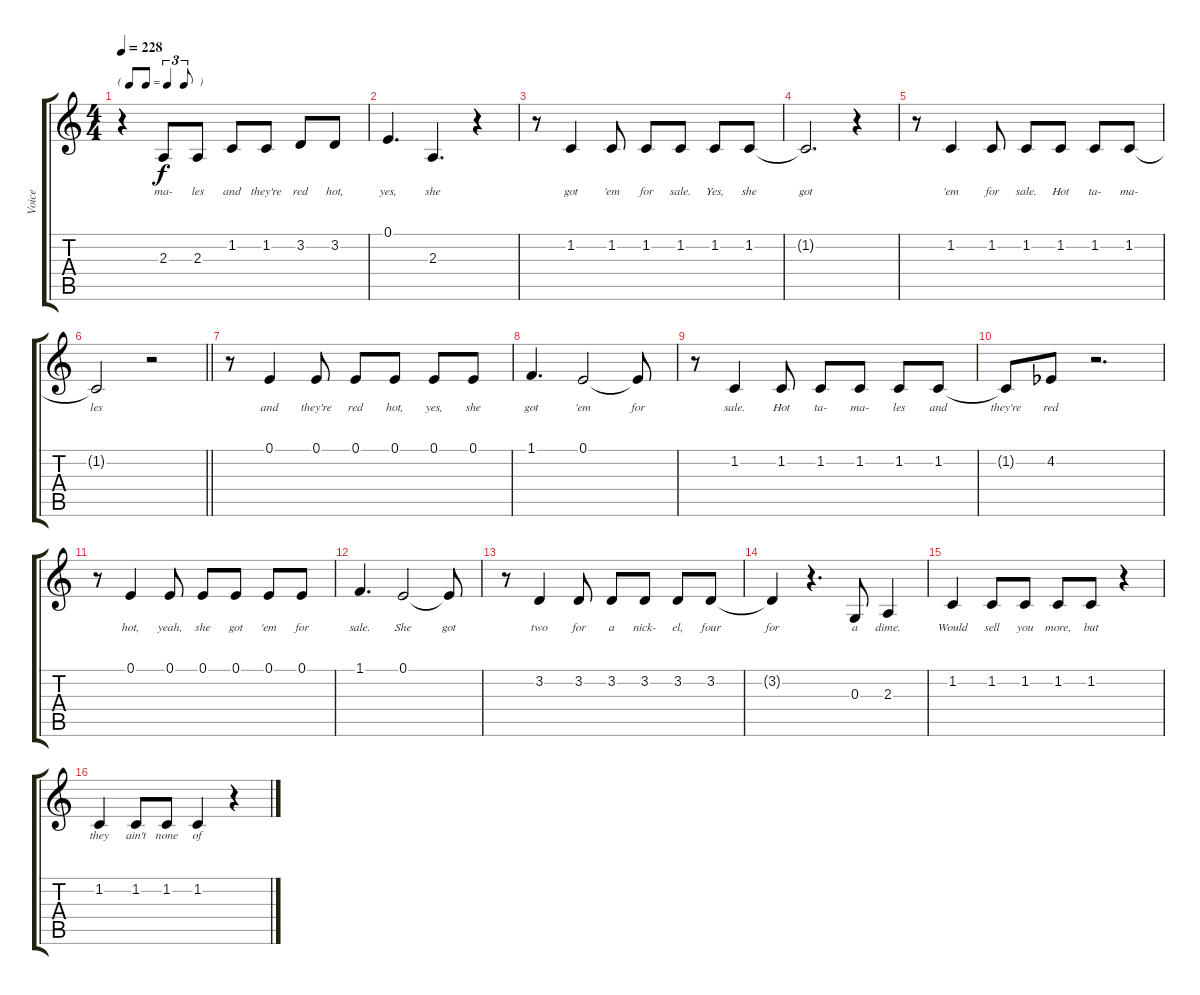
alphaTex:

\track ("Voice" "Voice") {instrument trombone}
\staff {score tabs}
\tuning (E4 B3 G3 D3 A2 E2) {hide}
\ts (4 4)
\tf triplet8th
\tempo 228
\clef g2
\ks c
r.4{dy f} 2.3.8{lyrics (0 "ma-") lyrics (1 "") lyrics (2 "") lyrics (3 "") lyrics (4 "")} 2.3.8{lyrics (0 "les") lyrics (1 "") lyrics (2 "") lyrics (3 "") lyrics (4 "")} 1.2.8{lyrics (0 "and") lyrics (1 "") lyrics (2 "") lyrics (3 "") lyrics (4 "")} 1.2.8{lyrics (0 "they're") lyrics (1 "") lyrics (2 "") lyrics (3 "") lyrics (4 "")} 3.2.8{lyrics (0 "red") lyrics (1 "") lyrics (2 "") lyrics (3 "") lyrics (4 "")} 3.2.8{lyrics (0 "hot,") lyrics (1 "") lyrics (2 "") lyrics (3 "") lyrics (4 "")} |
0.1.4{d lyrics (0 "yes,") lyrics (1 "") lyrics (2 "") lyrics (3 "") lyrics (4 "")} 2.3.4{d lyrics (0 "she") lyrics (1 "") lyrics (2 "") lyrics (3 "") lyrics (4 "")} r.4 |
r.8 1.2.4{lyrics (0 "got") lyrics (1 "") lyrics (2 "") lyrics (3 "") lyrics (4 "")} 1.2.8{lyrics (0 "'em") lyrics (1 "") lyrics (2 "") lyrics (3 "") lyrics (4 "")} 1.2.8{lyrics (0 "for") lyrics (1 "") lyrics (2 "") lyrics (3 "") lyrics (4 "")} 1.2.8{lyrics (0 "sale.") lyrics (1 "") lyrics (2 "") lyrics (3 "") lyrics (4 "")} 1.2.8{lyrics (0 "Yes,") lyrics (1 "") lyrics (2 "") lyrics (3 "") lyrics (4 "")} 1.2.8{lyrics (0 "she") lyrics (1 "") lyrics (2 "") lyrics (3 "") lyrics (4 "")} |
1.2{t}.2{d lyrics (0 "got") lyrics (1 "") lyrics (2 "") lyrics (3 "") lyrics (4 "")} r.4 |
r.8 1.2.4{lyrics (0 "'em") lyrics (1 "") lyrics (2 "") lyrics (3 "") lyrics (4 "")} 1.2.8{lyrics (0 "for") lyrics (1 "") lyrics (2 "") lyrics (3 "") lyrics (4 "")} 1.2.8{lyrics (0 "sale.") lyrics (1 "") lyrics (2 "") lyrics (3 "") lyrics (4 "")} 1.2.8{lyrics (0 "Hot") lyrics (1 "") lyrics (2 "") lyrics (3 "") lyrics (4 "")} 1.2.8{lyrics (0 "ta-") lyrics (1 "") lyrics (2 "") lyrics (3 "") lyrics (4 "")} 1.2.8{lyrics (0 "ma-") lyrics (1 "") lyrics (2 "") lyrics (3 "") lyrics (4 "")} |
\barLineRight lightlight
1.2{t}.2{lyrics (0 "les") lyrics (1 "") lyrics (2 "") lyrics (3 "") lyrics (4 "")} r.2 |
r.8 0.1.4{lyrics (0 "and") lyrics (1 "") lyrics (2 "") lyrics (3 "") lyrics (4 "")} 0.1.8{lyrics (0 "they're") lyrics (1 "") lyrics (2 "") lyrics (3 "") lyrics (4 "")} 0.1.8{lyrics (0 "red") lyrics (1 "") lyrics (2 "") lyrics (3 "") lyrics (4 "")} 0.1.8{lyrics (0 "hot,") lyrics (1 "") lyrics (2 "") lyrics (3 "") lyrics (4 "")} 0.1.8{lyrics (0 "yes,") lyrics (1 "") lyrics (2 "") lyrics (3 "") lyrics (4 "")} 0.1.8{lyrics (0 "she") lyrics (1 "") lyrics (2 "") lyrics (3 "") lyrics (4 "")} |
1.1.4{d lyrics (0 "got") lyrics (1 "") lyrics (2 "") lyrics (3 "") lyrics (4 "")} 0.1.2{lyrics (0 "'em") lyrics (1 "") lyrics (2 "") lyrics (3 "") lyrics (4 "")} 0.1{t}.8{lyrics (0 "for") lyrics (1 "") lyrics (2 "") lyrics (3 "") lyrics (4 "")} |
r.8 1.2.4{lyrics (0 "sale.") lyrics (1 "") lyrics (2 "") lyrics (3 "") lyrics (4 "")} 1.2.8{lyrics (0 "Hot") lyrics (1 "") lyrics (2 "") lyrics (3 "") lyrics (4 "")} 1.2.8{lyrics (0 "ta-") lyrics (1 "") lyrics (2 "") lyrics (3 "") lyrics (4 "")} 1.2.8{lyrics (0 "ma-") lyrics (1 "") lyrics (2 "") lyrics (3 "") lyrics (4 "")} 1.2.8{lyrics (0 "les") lyrics (1 "") lyrics (2 "") lyrics (3 "") lyrics (4 "")} 1.2.8{lyrics (0 "and") lyrics (1 "") lyrics (2 "") lyrics (3 "") lyrics (4 "")} |
1.2{t}.8{lyrics (0 "they're") lyrics (1 "") lyrics (2 "") lyrics (3 "") lyrics (4 "")} 4.2{acc b}.8{lyrics (0 "red") lyrics (1 "") lyrics (2 "") lyrics (3 "") lyrics (4 "")} r.2{d} |
r.8 0.1.4{lyrics (0 "hot,") lyrics (1 "") lyrics (2 "") lyrics (3 "") lyrics (4 "")} 0.1.8{lyrics (0 "yeah,") lyrics (1 "") lyrics (2 "") lyrics (3 "") lyrics (4 "")} 0.1.8{lyrics (0 "she") lyrics (1 "") lyrics (2 "") lyrics (3 "") lyrics (4 "")} 0.1.8{lyrics (0 "got") lyrics (1 "") lyrics (2 "") lyrics (3 "") lyrics (4 "")} 0.1.8{lyrics (0 "'em") lyrics (1 "") lyrics (2 "") lyrics (3 "") lyrics (4 "")} 0.1.8{lyrics (0 "for") lyrics (1 "") lyrics (2 "") lyrics (3 "") lyrics (4 "")} |
1.1.4{d lyrics (0 "sale.") lyrics (1 "") lyrics (2 "") lyrics (3 "") lyrics (4 "")} 0.1.2{lyrics (0 "She") lyrics (1 "") lyrics (2 "") lyrics (3 "") lyrics (4 "")} 0.1{t}.8{lyrics (0 "got") lyrics (1 "") lyrics (2 "") lyrics (3 "") lyrics (4 "")} |
r.8 3.2.4{lyrics (0 "two") lyrics (1 "") lyrics (2 "") lyrics (3 "") lyrics (4 "")} 3.2.8{lyrics (0 "for") lyrics (1 "") lyrics (2 "") lyrics (3 "") lyrics (4 "")} 3.2.8{lyrics (0 "a") lyrics (1 "") lyrics (2 "") lyrics (3 "") lyrics (4 "")} 3.2.8{lyrics (0 "nick-") lyrics (1 "") lyrics (2 "") lyrics (3 "") lyrics (4 "")} 3.2.8{lyrics (0 "el,") lyrics (1 "") lyrics (2 "") lyrics (3 "") lyrics (4 "")} 3.2.8{lyrics (0 "four") lyrics (1 "") lyrics (2 "") lyrics (3 "") lyrics (4 "")} |
3.2{t}.4{lyrics (0 "for") lyrics (1 "") lyrics (2 "") lyrics (3 "") lyrics (4 "")} r.4{d} 0.3.8{lyrics (0 "a") lyrics (1 "") lyrics (2 "") lyrics (3 "") lyrics (4 "")} 2.3.4{lyrics (0 "dime.") lyrics (1 "") lyrics (2 "") lyrics (3 "") lyrics (4 "")} |
1.2.4{lyrics (0 "Would") lyrics (1 "") lyrics (2 "") lyrics (3 "") lyrics (4 "")} 1.2.8{lyrics (0 "sell") lyrics (1 "") lyrics (2 "") lyrics (3 "") lyrics (4 "")} 1.2.8{lyrics (0 "you") lyrics (1 "") lyrics (2 "") lyrics (3 "") lyrics (4 "")} 1.2.8{lyrics (0 "more,") lyrics (1 "") lyrics (2 "") lyrics (3 "") lyrics (4 "")} 1.2.8{lyrics (0 "but") lyrics (1 "") lyrics (2 "") lyrics (3 "") lyrics (4 "")} r.4 |
1.2.4{lyrics (0 "they") lyrics (1 "") lyrics (2 "") lyrics (3 "") lyrics (4 "")} 1.2.8{lyrics (0 "ain't") lyrics (1 "") lyrics (2 "") lyrics (3 "") lyrics (4 "")} 1.2.8{lyrics (0 "none") lyrics (1 "") lyrics (2 "") lyrics (3 "") lyrics (4 "")} 1.2.4{lyrics (0 "of") lyrics (1 "") lyrics (2 "") lyrics (3 "") lyrics (4 "")} r.4
